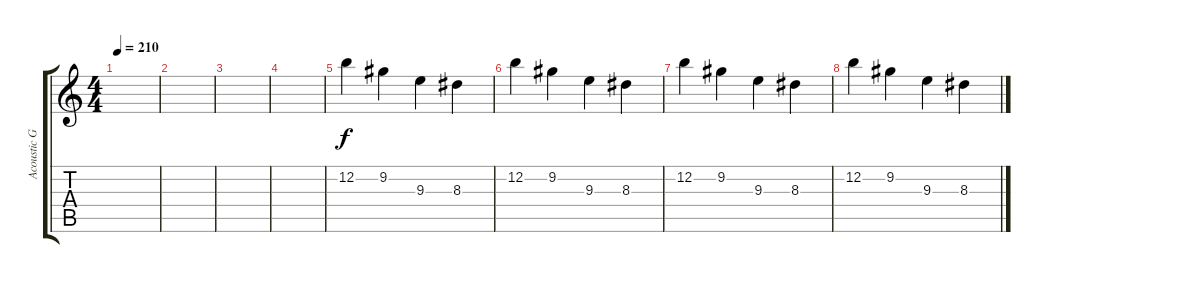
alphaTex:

\track ("Acoustic Guitar Background For pt. 2" "Acoustic G") {mute instrument acousticguitarsteel}
\staff {score tabs}
\tuning (E4 B3 G3 D3 A2 E2) {hide}
\ts (4 4)
\tempo 210
\clef g2
\ks c
|
|
|
|
12.2.4 9.2.4 9.3.4 8.3.4 |
12.2.4 9.2.4 9.3.4 8.3.4 |
12.2.4 9.2.4 9.3.4 8.3.4 |
12.2.4 9.2.4 9.3.4 8.3.4
